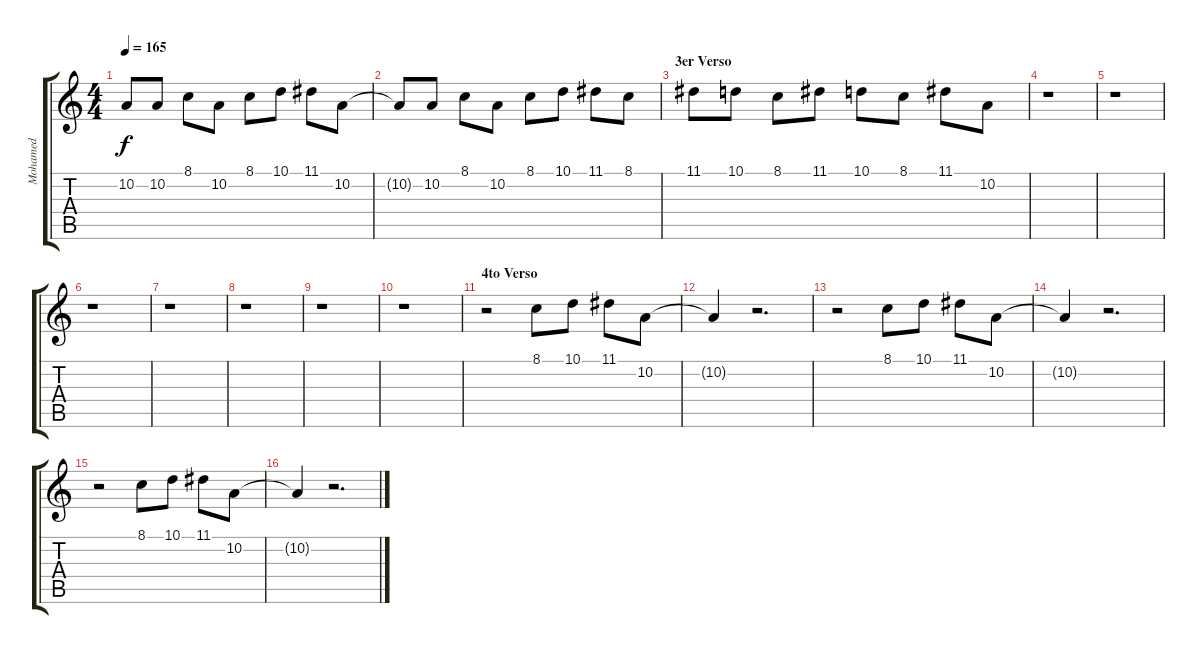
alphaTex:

\track ("Mohamed" "Mohamed") {instrument violin}
\staff {score tabs}
\tuning (E4 B3 G3 D3 A2 E2) {hide}
\ts (4 4)
\tempo 165
\clef g2
\ks c
10.2{t}.8{dy f} 10.2.8 8.1.8 10.2.8 8.1.8 10.1.8 11.1.8 10.2.8 |
10.2{t}.8 10.2.8 8.1.8 10.2.8 8.1.8 10.1.8 11.1.8 8.1.8 |
\section ("" "3er Verso")
11.1.8 10.1.8 8.1.8 11.1.8 10.1.8 8.1.8 11.1.8 10.2.8 |
r.1 |
r.1 |
r.1 |
r.1 |
r.1 |
r.1 |
r.1 |
\section ("" "4to Verso")
r.2 8.1.8 10.1.8 11.1.8 10.2.8 |
10.2{t}.4 r.2{d} |
r.2 8.1.8 10.1.8 11.1.8 10.2.8 |
10.2{t}.4 r.2{d} |
r.2 8.1.8 10.1.8 11.1.8 10.2.8 |
10.2{t}.4 r.2{d}
